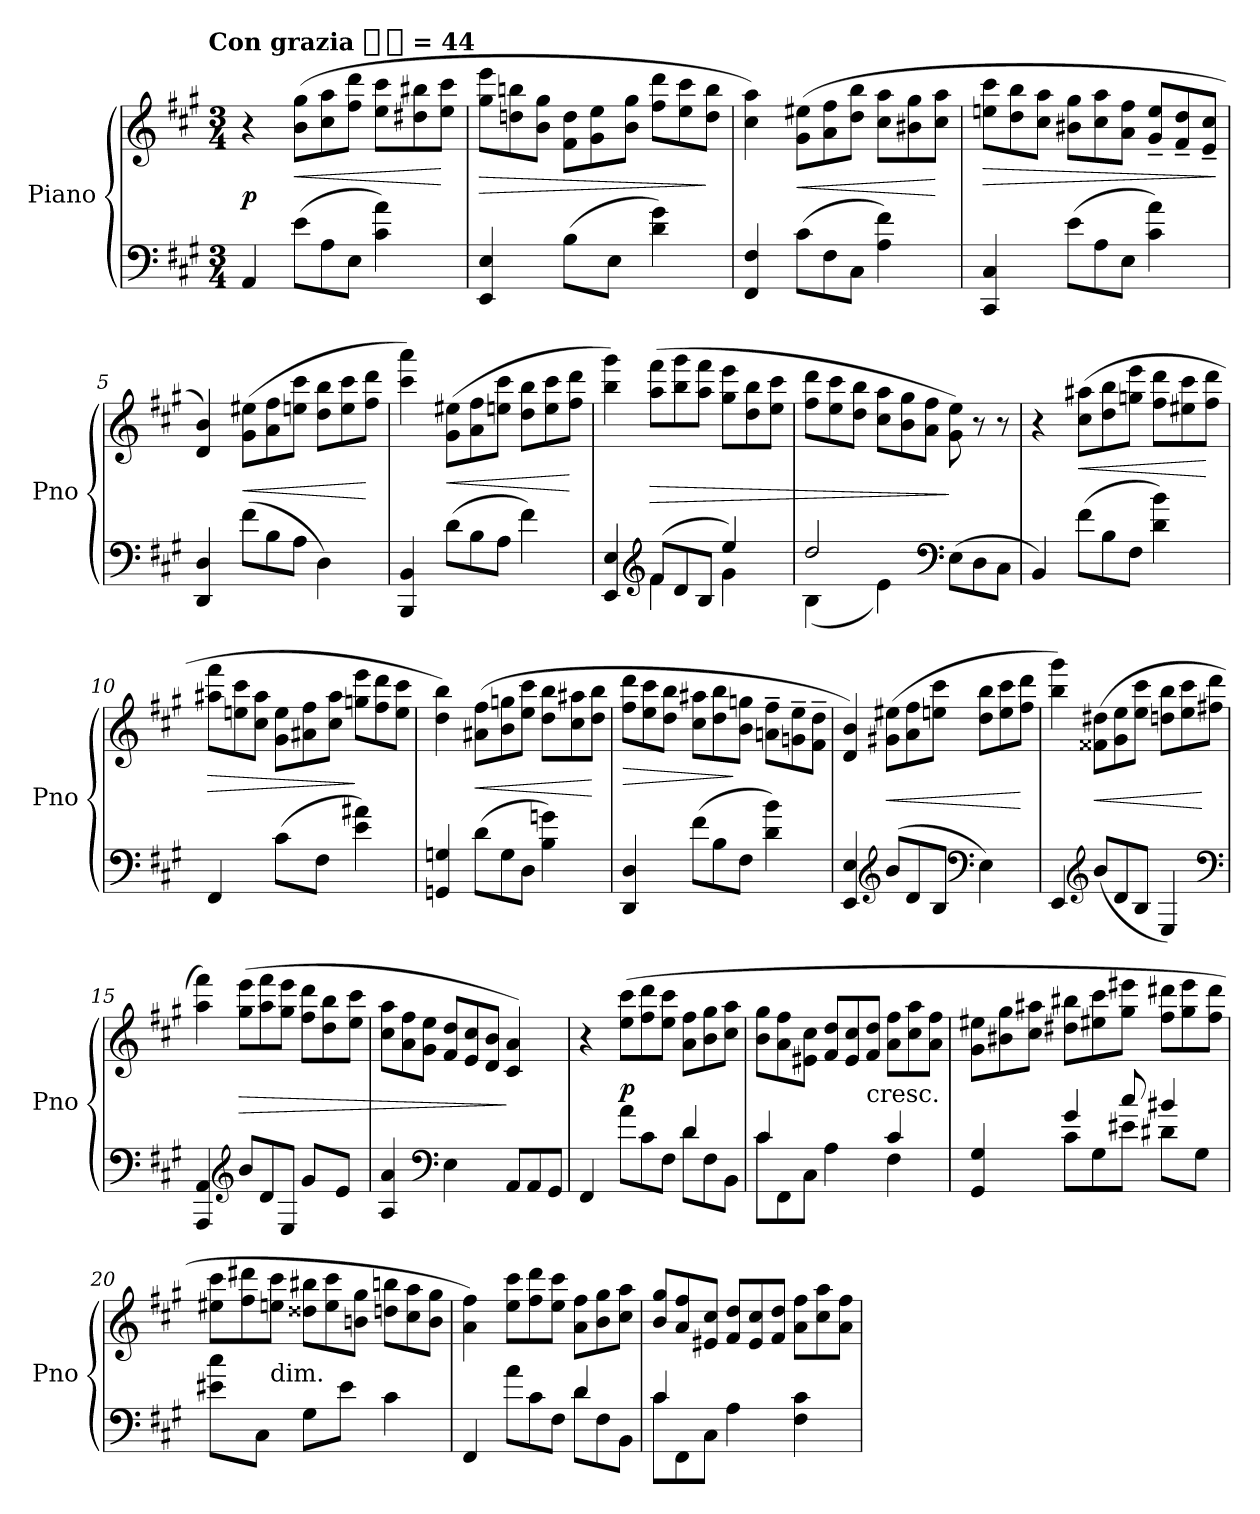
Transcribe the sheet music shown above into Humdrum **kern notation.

**kern	**kern	**dynam
*part1	*part1	*part1
*staff2	*staff1	*staff1/2
*I"Piano	*	*
*I'Pno	*	*
*clefF4	*clefG2	*
*k[f#c#g#]	*k[f#c#g#]	*
*A:	*A:	*
!!LO:TX:omd:t=Con grazia [half-dot] = 44
*M3/4	*M3/4	*
*MM132	*MM132	*
=1	=1	=1
4AA	4r	p
*Xtuplet	*Xtuplet	*
(12eL	(12b 12gg#L	<
12A	12cc# 12aa	.
12EJ	12ff# 12dddJ	.
4c# 4a)	12ee 12ccc#L	.
.	12dd#X 12bb#X	.
.	12ee 12ccc#J	[
=2	=2	=2
4EE 4E	12gg# 12eeeL	>
.	12ddn 12bbn	.
.	12b 12gg#J	.
(8BL	12f# 12ddL	.
.	12g# 12ee	.
8EJ	.	.
.	12b 12gg#J	.
4d 4g#)	12ff# 12dddL	.
.	12ee 12ccc#	.
.	12dd 12bbJ	]
=3	=3	=3
4FF# 4F#	4cc# 4aa)	.
(12c#L	(12g# 12ee#XL	<
12F#	12a 12ff#	.
12C#J	12dd 12bbJ	.
4A 4f#)	12cc# 12aaL	.
.	12b#X 12gg#	.
.	12cc# 12aaJ	[
=4	=4	=4
4CC# 4C#	12een 12ccc#L	>
.	12dd 12bb	.
.	12cc# 12aaJ	.
(12eL	12b#X 12gg#L	.
12A	12cc# 12aa	.
12EJ	12a 12ff#J	.
4c# 4a)	12g#~ 12ee~L	.
.	12f#~ 12dd~	.
.	12e~ 12cc#~J	.
.	.	]
=5	=5	=5
4DD 4D	4d 4b)	.
(12f#L	(12g# 12ee#XL	<
12B	12a 12ff#	.
12AJ	12een 12ccc#J	.
4D)	12dd 12bbL	.
.	12ee 12ccc#	.
.	12ff# 12dddJ	[
=6	=6	=6
4BBB 4BB	4ccc# 4aaa)	.
(12dL	(12g# 12ee#XL	<
12B	12a 12ff#	.
12AJ	12een 12ccc#J	.
4f#)	12dd 12bbL	.
.	12ee 12ccc#	.
.	12ff# 12dddJ	[
=7	=7	=7
*^	*	*
4ryy	4EE 4E	4bb 4ggg#)	.
*clefG2	*	*	*
(12f#L	4f#	(12aa 12fff#L	>
12d	.	12bb 12ggg#	.
12BJ	.	12aa 12fff#J	.
4ee)	4g#	12gg# 12eeeL	.
.	.	12dd 12bb	.
.	.	12ee 12ccc#J	.
=8	=8	=8	=8
2dd	(4B	12ff# 12dddL	.
.	.	12ee 12ccc#	.
.	.	12dd 12bbJ	.
.	4e)	12cc# 12aaL	.
.	.	12b 12gg#	.
.	.	12a 12ff#J	.
*clefF4	*	*	*
4ryy	(12EL	12g# 12ee)	]
.	12D	12r	.
.	12C#J	12r	.
*v	*v	*	*
=9	=9	=9
4BB)	4r	.
(12f#L	(12cc# 12aa#XL	<
12B	12dd 12bb	.
12F#J	12ggn 12eeeJ	.
4d 4b)	12ff# 12dddL	.
.	12ee#X 12ccc#	.
.	12ff# 12dddJ	[
=10	=10	=10
4FF#	12aa#X 12fff#L	>
.	12een 12ccc#	.
.	12cc# 12aa#J	.
(8c#L	12g# 12eeL	.
.	12a#X 12ff#	.
8F#J	.	.
.	12cc# 12aa#J	.
4e 4a#X)	12ggn 12eeeL	]
.	12ff# 12ddd	.
.	12ee 12ccc#J	.
=11	=11	=11
4GGn 4Gn	4dd 4bb)	.
(12dL	(12a#X 12ff#L	<
12G	12b 12ggn	.
12DJ	12ee 12ccc#J	.
4B 4gn)	12dd 12bbL	.
.	12cc# 12aa#X	.
.	12dd 12bbJ	[
=12	=12	=12
4DD 4D	12ff# 12dddL	>
.	12ee 12ccc#	.
.	12dd 12bbJ	.
(12f#L	12cc# 12aa#XL	.
12B	12dd 12bb	.
12F#J	12b 12ggnJ	]
4d 4b)	12an~ 12ff#~L	.
.	12gn~ 12ee~	.
.	12f#~ 12dd~J	.
=13	=13	=13
4EE 4E	4d 4b)	.
*clefG2	*	*
(<12bL	(12g#X 12ee#XL	<
12d	12a 12ff#	.
12BJ	12een 12ccc#J	.
*clefF4	*	*
4E)	12dd 12bbL	.
.	12ee 12ccc#	.
.	12ff# 12dddJ	[
=14	=14	=14
4EE	4bb 4ggg#)	.
*clefG2	*	*
(12bL	(12f##X 12dd#XL	<
12d	12g# 12ee	.
12BJ	12ee 12ccc#J	.
4E)	12ddn 12bbL	.
.	12ee 12ccc#	.
.	12ff#X 12dddJ	[
*clefF4	*	*
=15	=15	=15
4AAA 4AA	4aa 4fff#)	.
*clefG2	*	*
12bL	(12gg# 12eeeL	>
12d	12aa 12fff#	.
12EJ	12gg# 12eeeJ	.
8g#L	12ff# 12dddL	.
.	12dd 12bb	.
8eJ	.	.
.	12ee 12ccc#J	.
=16	=16	=16
4A 4a	12cc# 12aaL	.
.	12a 12ff#	.
.	12g# 12eeJ	.
*clefF4	*	*
4E	12f# 12ddL	.
.	12e 12cc#	.
.	12d 12bJ	.
12AAL	4c# 4a)	]
12AA	.	.
12GG#J	.	.
=17	=17	=17
*^	*	*
4ryy	4FF#	4r	.
12aL	4ryy	(12ee 12ccc#L	p
12c#	.	12ff# 12ddd	.
12F#J	.	12ee 12ccc#J	.
4d	12dL	12a 12ff#L	.
.	12F#	12b 12gg#	.
.	12BBJ	12cc# 12aaJ	.
=18	=18	=18	=18
4c#	12c#L	12b 12gg#L	.
.	12FF#	12a 12ff#	.
.	12C#J	12e#X 12cc#J	.
4ryy	4A	12f# 12ddL	.
.	.	12e# 12cc#	.
!	!	!LO:TX:c:t=cresc.	!
.	.	12f# 12ddJ	.
4c#	4F#	12a 12ff#L	.
.	.	12cc# 12aa	.
.	.	12a 12ff#J	.
=19	=19	=19	=19
4ryy	4GG# 4G#	12g# 12ee#XL	.
.	.	12b#X 12gg#	.
.	.	12cc# 12aa#XJ	.
6g#	12c#L	12dd#X 12bb#XL	.
.	12G#	12ee#X 12ccc#	.
12cc#	12e#XJ	12gg# 12eee#XJ	.
4b#X	8d#XL	12ff# 12ddd#XL	.
.	.	12gg# 12eee#	.
.	8G#J	.	.
.	.	12ff# 12ddd#J	.
*v	*v	*	*
=20	=20	=20
8e#X 8cc#L	12ee#X 12ccc#L	.
.	12ff# 12ddd#X	.
8C#J	.	.
!	!LO:TX:c:t=dim.	!
.	12een 12ccc#J	.
8G#L	12dd##X 12bb#XL	.
.	12ee 12ccc#	.
8e#J	.	.
.	12bn 12gg#J	.
4c#	12ddn 12bbnL	.
.	12cc# 12aa	.
.	12b 12gg#J	.
=21	=21	=21
*^	*	*
4ryy	4FF#	4a 4ff#)	.
12aL	4ryy	12ee 12ccc#L	.
12c#	.	12ff# 12ddd	.
12F#J	.	12ee 12ccc#J	.
4d	12dL	12a 12ff#L	.
.	12F#	12b 12gg#	.
.	12BBJ	12cc# 12aaJ	.
=22	=22	=22	=22
4c#	12c#L	12b/ 12gg#/L	.
.	12FF#	12a/ 12ff#/	.
.	12C#J	12e#X/ 12cc#/J	.
2ryy	4A	12f# 12ddL	.
.	.	12e# 12cc#	.
.	.	12f# 12ddJ	.
.	4F# 4c#	12a 12ff#L	.
.	.	12cc# 12aa	.
.	.	12a 12ff#J	.
*v	*v	*	*
=	=	=
*-	*-	*-
